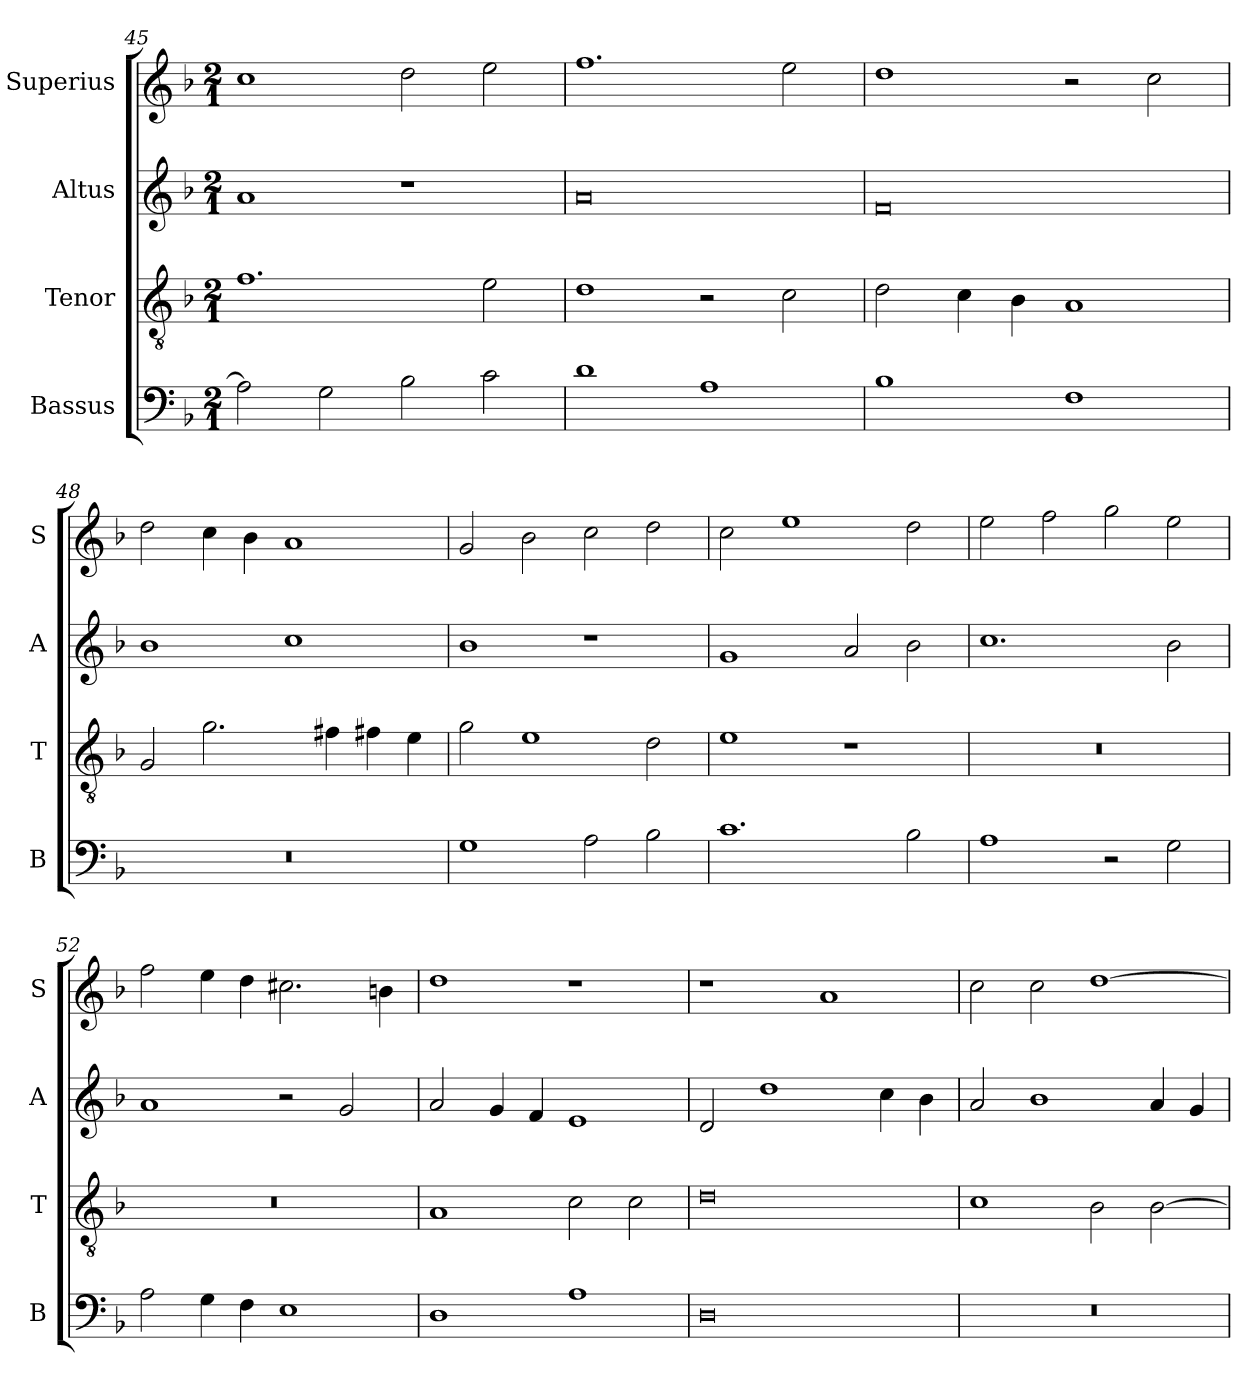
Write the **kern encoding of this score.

**kern	**kern	**kern	**kern
*part4	*part3	*part2	*part1
*staff4	*staff3	*staff2	*staff1
*I"Bassus	*I"Tenor	*I"Altus	*I"Superius
*I'B	*I'T	*I'A	*I'S
*clefF4	*clefGv2	*clefG2	*clefG2
*k[b-]	*k[b-]	*k[b-]	*k[b-]
*M2/1	*M2/1	*M2/1	*M2/1
=45	=45	=45	=45
2A\]	1.f	1a	1cc
2G\	.	.	.
2B-\	.	1r	2dd\
2c\	2e\	.	2ee\
=46	=46	=46	=46
1d	1d	0a	1.ff
1A	2r	.	.
.	2c\	.	2ee\
=47	=47	=47	=47
1B-	2d\	0f	1dd
.	4c\	.	.
.	4B-\	.	.
1F	1A	.	2r
.	.	.	2cc\
=48	=48	=48	=48
0r	2G/	1b-	2dd\
.	2.g\	.	4cc\
.	.	.	4b-\
.	.	1cc	1a
.	4f#X\	.	.
.	4f#X\	.	.
.	4e\	.	.
=49	=49	=49	=49
1G	2g\	1b-	2g/
.	1e	.	2b-\
2A\	.	1r	2cc\
2B-\	2d\	.	2dd\
=50	=50	=50	=50
1.c	1e	1g	2cc\
.	.	.	1ee
.	1r	2a/	.
2B-\	.	2b-\	2dd\
=51	=51	=51	=51
1A	0r	1.cc	2ee\
.	.	.	2ff\
2r	.	.	2gg\
2G\	.	2b-\	2ee\
=52	=52	=52	=52
2A\	0r	1a	2ff\
4G\	.	.	4ee\
4F\	.	.	4dd\
1E	.	2r	2.cc#X\
.	.	2g/	.
.	.	.	4bn\
=53	=53	=53	=53
1D	1A	2a/	1dd
.	.	4g/	.
.	.	4f/	.
1A	2c\	1e	1r
.	2c\	.	.
=54	=54	=54	=54
0D	0d	2d/	1r
.	.	1dd	.
.	.	.	1a
.	.	4cc\	.
.	.	4b-\	.
=55	=55	=55	=55
0r	1c	2a/	2cc\
.	.	1b-	2cc\
.	2B-\	.	[1dd
.	[2B-\	4a/	.
.	.	4g/	.
=	=	=	=
*-	*-	*-	*-
